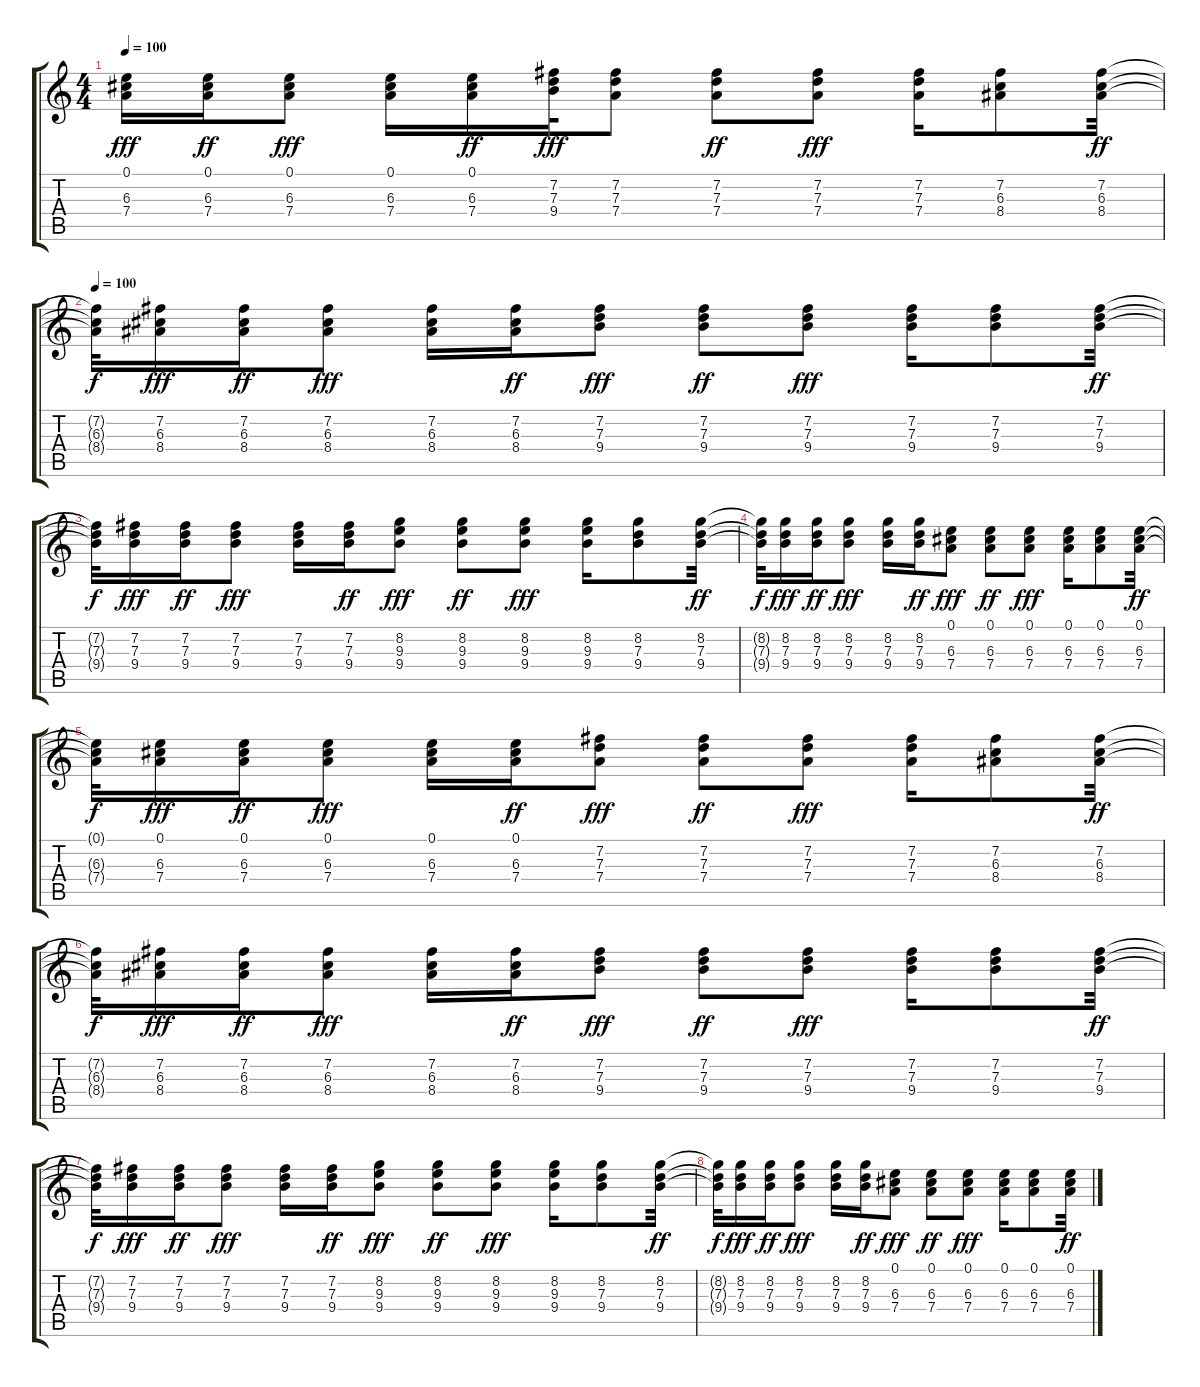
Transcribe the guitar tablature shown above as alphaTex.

\track "" {instrument acousticguitarsteel}
\staff {score tabs}
\tuning (E4 B3 G3 D3 A2 E2) {hide}
\ts (4 4)
\tempo 100
\clef g2
\ks c
(0.1 6.3 7.4).16{dy fff} (0.1 6.3 7.4).16{dy ff volume 11 instrument acousticguitarsteel} (0.1 6.3 7.4).8{dy fff} (0.1 6.3 7.4).16 (0.1 6.3 7.4).16{dy ff} (7.2 7.3 9.4).32{dy fff} (7.2 7.3 7.4).8 (7.2 7.3 7.4).8{dy ff} (7.2 7.3 7.4).8{dy fff} (7.2 7.3 7.4).16 (7.2 6.3 8.4).8 (7.2 6.3 8.4).32{dy ff} |
\tempo 100
(7.2{t} 6.3{t} 8.4{t}).32{dy f} (7.2 6.3 8.4).16{dy fff} (7.2 6.3 8.4).16{dy ff} (7.2 6.3 8.4).8{dy fff} (7.2 6.3 8.4).16 (7.2 6.3 8.4).16{dy ff} (7.2 7.3 9.4).8{dy fff} (7.2 7.3 9.4).8{dy ff} (7.2 7.3 9.4).8{dy fff} (7.2 7.3 9.4).16 (7.2 7.3 9.4).8 (7.2 7.3 9.4).32{dy ff} |
(7.2{t} 7.3{t} 9.4{t}).32{dy f} (7.2 7.3 9.4).16{dy fff} (7.2 7.3 9.4).16{dy ff} (7.2 7.3 9.4).8{dy fff} (7.2 7.3 9.4).16 (7.2 7.3 9.4).16{dy ff} (8.2 9.3 9.4).8{dy fff} (8.2 9.3 9.4).8{dy ff} (8.2 9.3 9.4).8{dy fff} (8.2 9.3 9.4).16 (8.2 7.3 9.4).8 (8.2 7.3 9.4).32{dy ff} |
(8.2{t} 7.3{t} 9.4{t}).32{dy f} (8.2 7.3 9.4).16{dy fff} (8.2 7.3 9.4).16{dy ff} (8.2 7.3 9.4).8{dy fff} (8.2 7.3 9.4).16 (8.2 7.3 9.4).16{dy ff} (0.1 6.3 7.4).8{dy fff} (0.1 6.3 7.4).8{dy ff} (0.1 6.3 7.4).8{dy fff} (0.1 6.3 7.4).16 (0.1 6.3 7.4).8 (0.1 6.3 7.4).32{dy ff} |
(0.1{t} 6.3{t} 7.4{t}).32{dy f} (0.1 6.3 7.4).16{dy fff} (0.1 6.3 7.4).16{dy ff} (0.1 6.3 7.4).8{dy fff} (0.1 6.3 7.4).16 (0.1 6.3 7.4).16{dy ff} (7.2 7.3 7.4).8{dy fff} (7.2 7.3 7.4).8{dy ff} (7.2 7.3 7.4).8{dy fff} (7.2 7.3 7.4).16 (7.2 6.3 8.4).8 (7.2 6.3 8.4).32{dy ff} |
(7.2{t} 6.3{t} 8.4{t}).32{dy f} (7.2 6.3 8.4).16{dy fff} (7.2 6.3 8.4).16{dy ff} (7.2 6.3 8.4).8{dy fff} (7.2 6.3 8.4).16 (7.2 6.3 8.4).16{dy ff} (7.2 7.3 9.4).8{dy fff} (7.2 7.3 9.4).8{dy ff} (7.2 7.3 9.4).8{dy fff} (7.2 7.3 9.4).16 (7.2 7.3 9.4).8 (7.2 7.3 9.4).32{dy ff} |
(7.2{t} 7.3{t} 9.4{t}).32{dy f} (7.2 7.3 9.4).16{dy fff} (7.2 7.3 9.4).16{dy ff} (7.2 7.3 9.4).8{dy fff} (7.2 7.3 9.4).16 (7.2 7.3 9.4).16{dy ff} (8.2 9.3 9.4).8{dy fff} (8.2 9.3 9.4).8{dy ff} (8.2 9.3 9.4).8{dy fff} (8.2 9.3 9.4).16 (8.2 7.3 9.4).8 (8.2 7.3 9.4).32{dy ff} |
(8.2{t} 7.3{t} 9.4{t}).32{dy f} (8.2 7.3 9.4).16{dy fff} (8.2 7.3 9.4).16{dy ff} (8.2 7.3 9.4).8{dy fff} (8.2 7.3 9.4).16 (8.2 7.3 9.4).16{dy ff} (0.1 6.3 7.4).8{dy fff} (0.1 6.3 7.4).8{dy ff} (0.1 6.3 7.4).8{dy fff} (0.1 6.3 7.4).16 (0.1 6.3 7.4).8 (0.1 6.3 7.4).32{dy ff}
